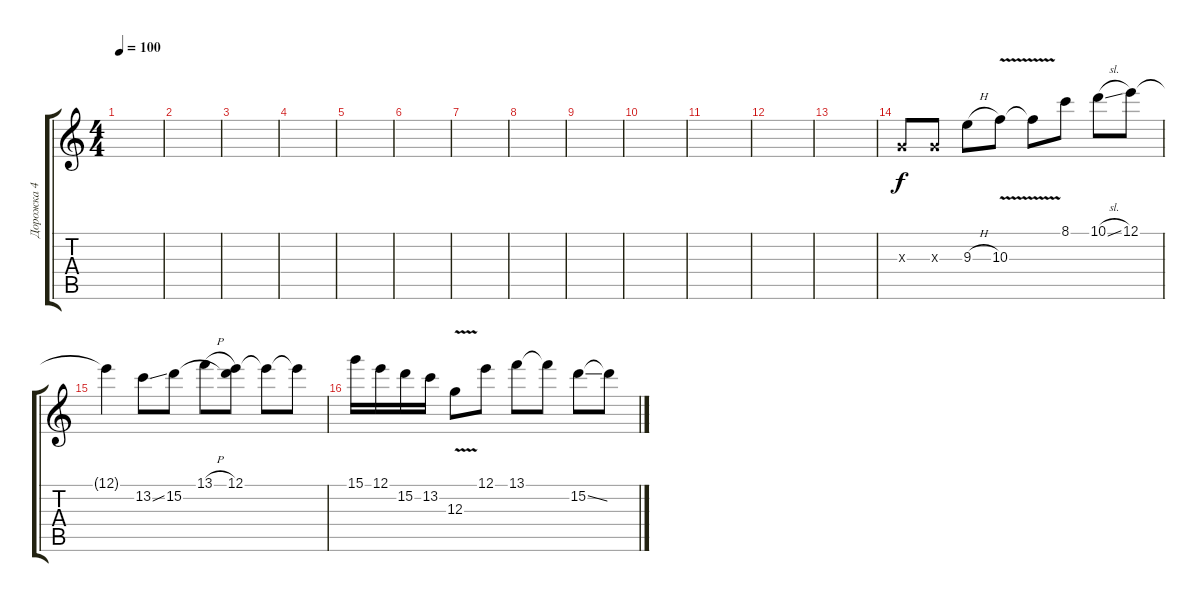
\track ("Дорожка 4" "Дорожка 4") {instrument acousticguitarsteel}
\staff {score tabs}
\tuning (E4 B3 G3 D3 A2 E2) {hide}
\ts (4 4)
\tempo 100
\clef g2
\ks c
|
|
|
|
|
|
|
|
|
|
|
|
|
0.3{x}.8{dy f instrument overdrivenguitar} 0.3{x}.8 9.3{h}.8 10.3{v}.8 10.3{t}.8 8.1.8 10.1{sl}.8 12.1.8 |
12.1{t}.4 13.2{ss}.8 15.2.8 13.1{h}.8 (12.1 15.2{t}).8 12.1{t}.8 12.1{t}.8 |
15.1.16 12.1.16 15.2.16 13.2.16 12.3{v}.8 12.1.8 13.1.8 13.1{t}.8 15.2{ss}.8 15.2{t}.8
